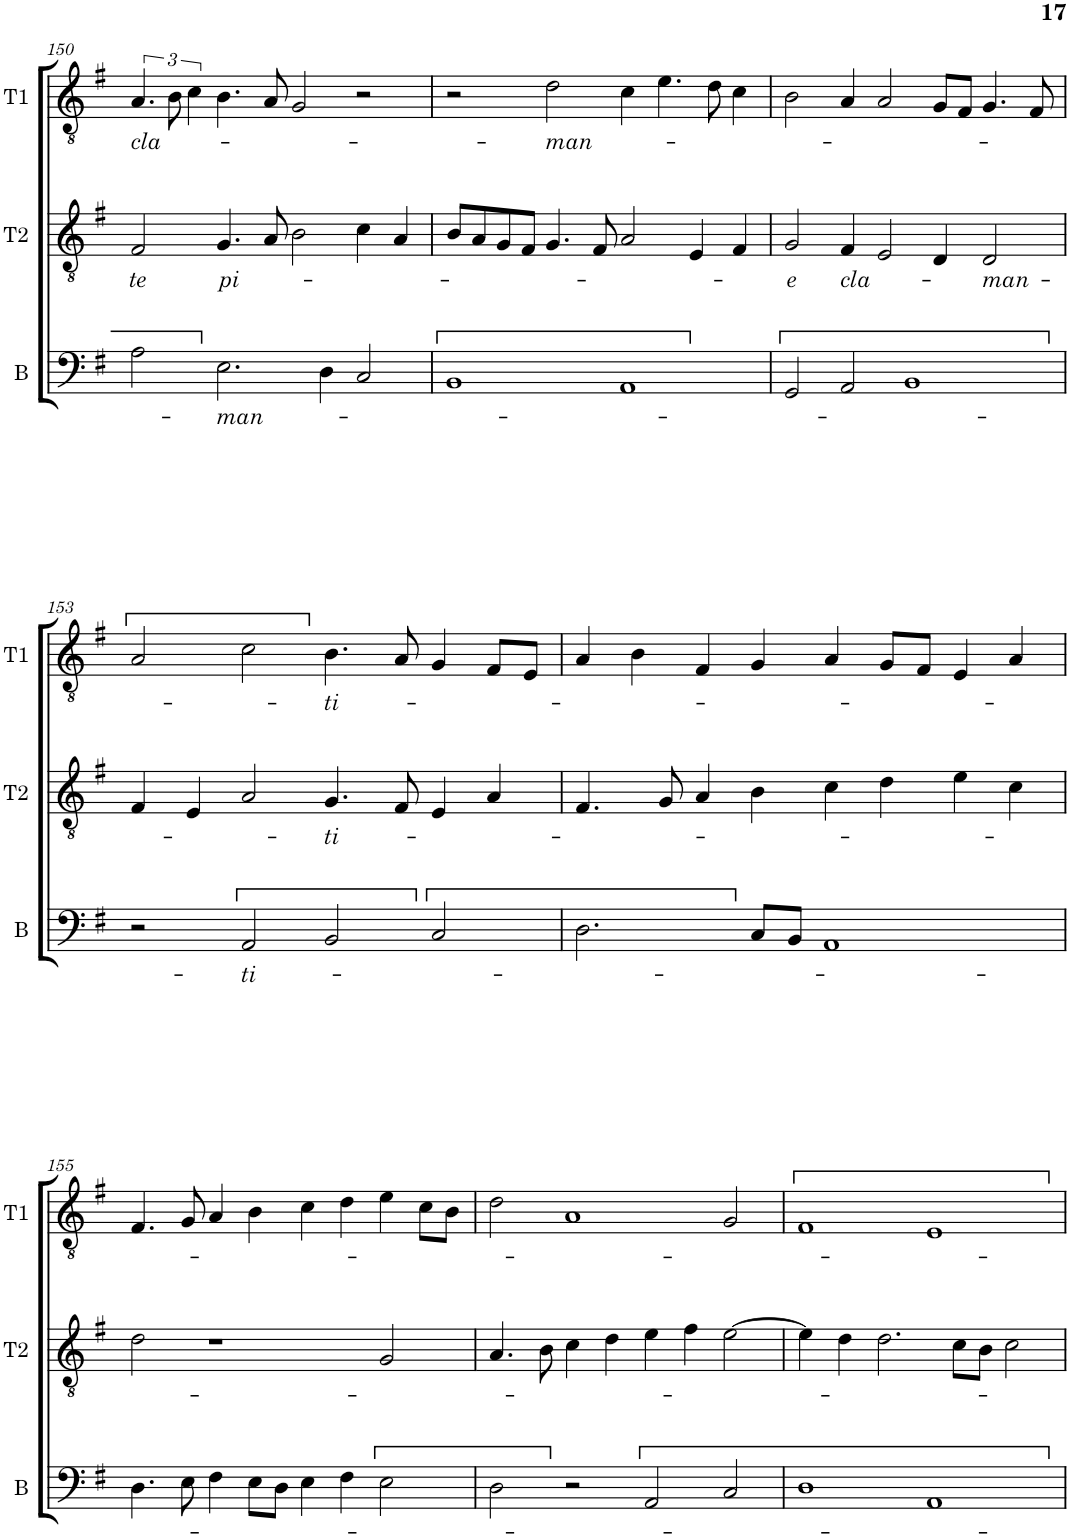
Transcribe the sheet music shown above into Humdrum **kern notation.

**kern	**text	**kern	**text	**kern	**text
*part3	*part3	*part2	*part2	*part1	*part1
*staff3	*staff3	*staff2	*staff2	*staff1	*staff1
*I"B	*	*I"T2	*	*I"T1	*
*I'B	*	*I'T2	*	*I'T1	*
!!LO:PB:g=z
*clefF4	*	*clefGv2	*	*clefGv2	*
*k[f#]	*	*k[f#]	*	*k[f#]	*
*M4/2	*	*M4/2	*	*M4/2	*
=150	=150	=150	=150	=150	=150
!	!	!	!LO:LY:b	!	!LO:LY:b
2A\	.	2F#/	te	6.A/	cla-
.	.	.	.	12B\	.
.	.	.	.	6c\	.
!	!LO:LY:b	!	!LO:LY:b	!	!
2.E\	-man-	4.G/	pi-	4.B\	.
.	.	8A/	.	8A/	.
.	.	2B\	.	2G/	.
4D\	.	.	.	.	.
2C/	.	4c\	.	2r	.
.	.	4A/	.	.	.
=151	=151	=151	=151	=151	=151
1BB	.	8B/L	.	2r	.
.	.	8A/	.	.	.
.	.	8G/	.	.	.
.	.	8F#/J	.	.	.
!	!	!	!	!	!LO:LY:b
.	.	4.G/	.	2d\	man-
.	.	8F#/	.	.	.
1AA	.	2A/	.	4c\	.
.	.	.	.	4.e\	.
.	.	4E/	.	.	.
.	.	.	.	8d\	.
.	.	4F#/	.	4c\	.
=152	=152	=152	=152	=152	=152
!	!	!	!LO:LY:b	!	!
2GG/	.	2G/	-e	2B\	.
!	!	!	!LO:LY:b	!	!
2AA/	.	4F#/	cla-	4A/	.
.	.	2E/	.	2A/	.
1BB	.	.	.	.	.
.	.	4D/	.	8G/L	.
.	.	.	.	8F#/J	.
!	!	!	!LO:LY:b	!	!
.	.	2D/	-man-	4.G/	.
.	.	.	.	8F#/	.
!!LO:LB:g=z
=153	=153	=153	=153	=153	=153
2r	.	4F#/	.	2A/	.
.	.	4E/	.	.	.
!	!LO:LY:b	!	!	!	!
2AA/	-ti-	2A/	.	2c\	.
!	!	!	!LO:LY:b	!	!LO:LY:b
2BB/	.	4.G/	-ti-	4.B\	-ti-
.	.	8F#/	.	8A/	.
2C/	.	4E/	.	4G/	.
.	.	4A/	.	8F#/L	.
.	.	.	.	8E/J	.
=154	=154	=154	=154	=154	=154
2.D\	.	4.F#/	.	4A/	.
.	.	.	.	4B\	.
.	.	8G/	.	.	.
.	.	4A/	.	4F#/	.
8C/L	.	4B\	.	4G/	.
8BB/J	.	.	.	.	.
1AA	.	4c\	.	4A/	.
.	.	4d\	.	8G/L	.
.	.	.	.	8F#/J	.
.	.	4e\	.	4E/	.
.	.	4c\	.	4A/	.
!!LO:LB:g=z
=155	=155	=155	=155	=155	=155
4.D\	.	2d\	.	4.F#/	.
8E\	.	.	.	8G/	.
4F#\	.	1r	.	4A/	.
8E\L	.	.	.	4B\	.
8D\J	.	.	.	.	.
4E\	.	.	.	4c\	.
4F#\	.	.	.	4d\	.
2E\	.	2G/	.	4e\	.
.	.	.	.	8c\L	.
.	.	.	.	8B\J	.
=156	=156	=156	=156	=156	=156
2D\	.	4.A/	.	2d\	.
.	.	8B\	.	.	.
2r	.	4c\	.	1A	.
.	.	4d\	.	.	.
2AA/	.	4e\	.	.	.
.	.	4f#\	.	.	.
2C/	.	[2e\	.	2G/	.
=157	=157	=157	=157	=157	=157
1D	.	4e\]	.	1F#	.
.	.	4d\	.	.	.
.	.	2.d\	.	.	.
1AA	.	.	.	1E	.
.	.	8c\L	.	.	.
.	.	8B\J	.	.	.
.	.	2c\	.	.	.
=	=	=	=	=	=
*-	*-	*-	*-	*-	*-
